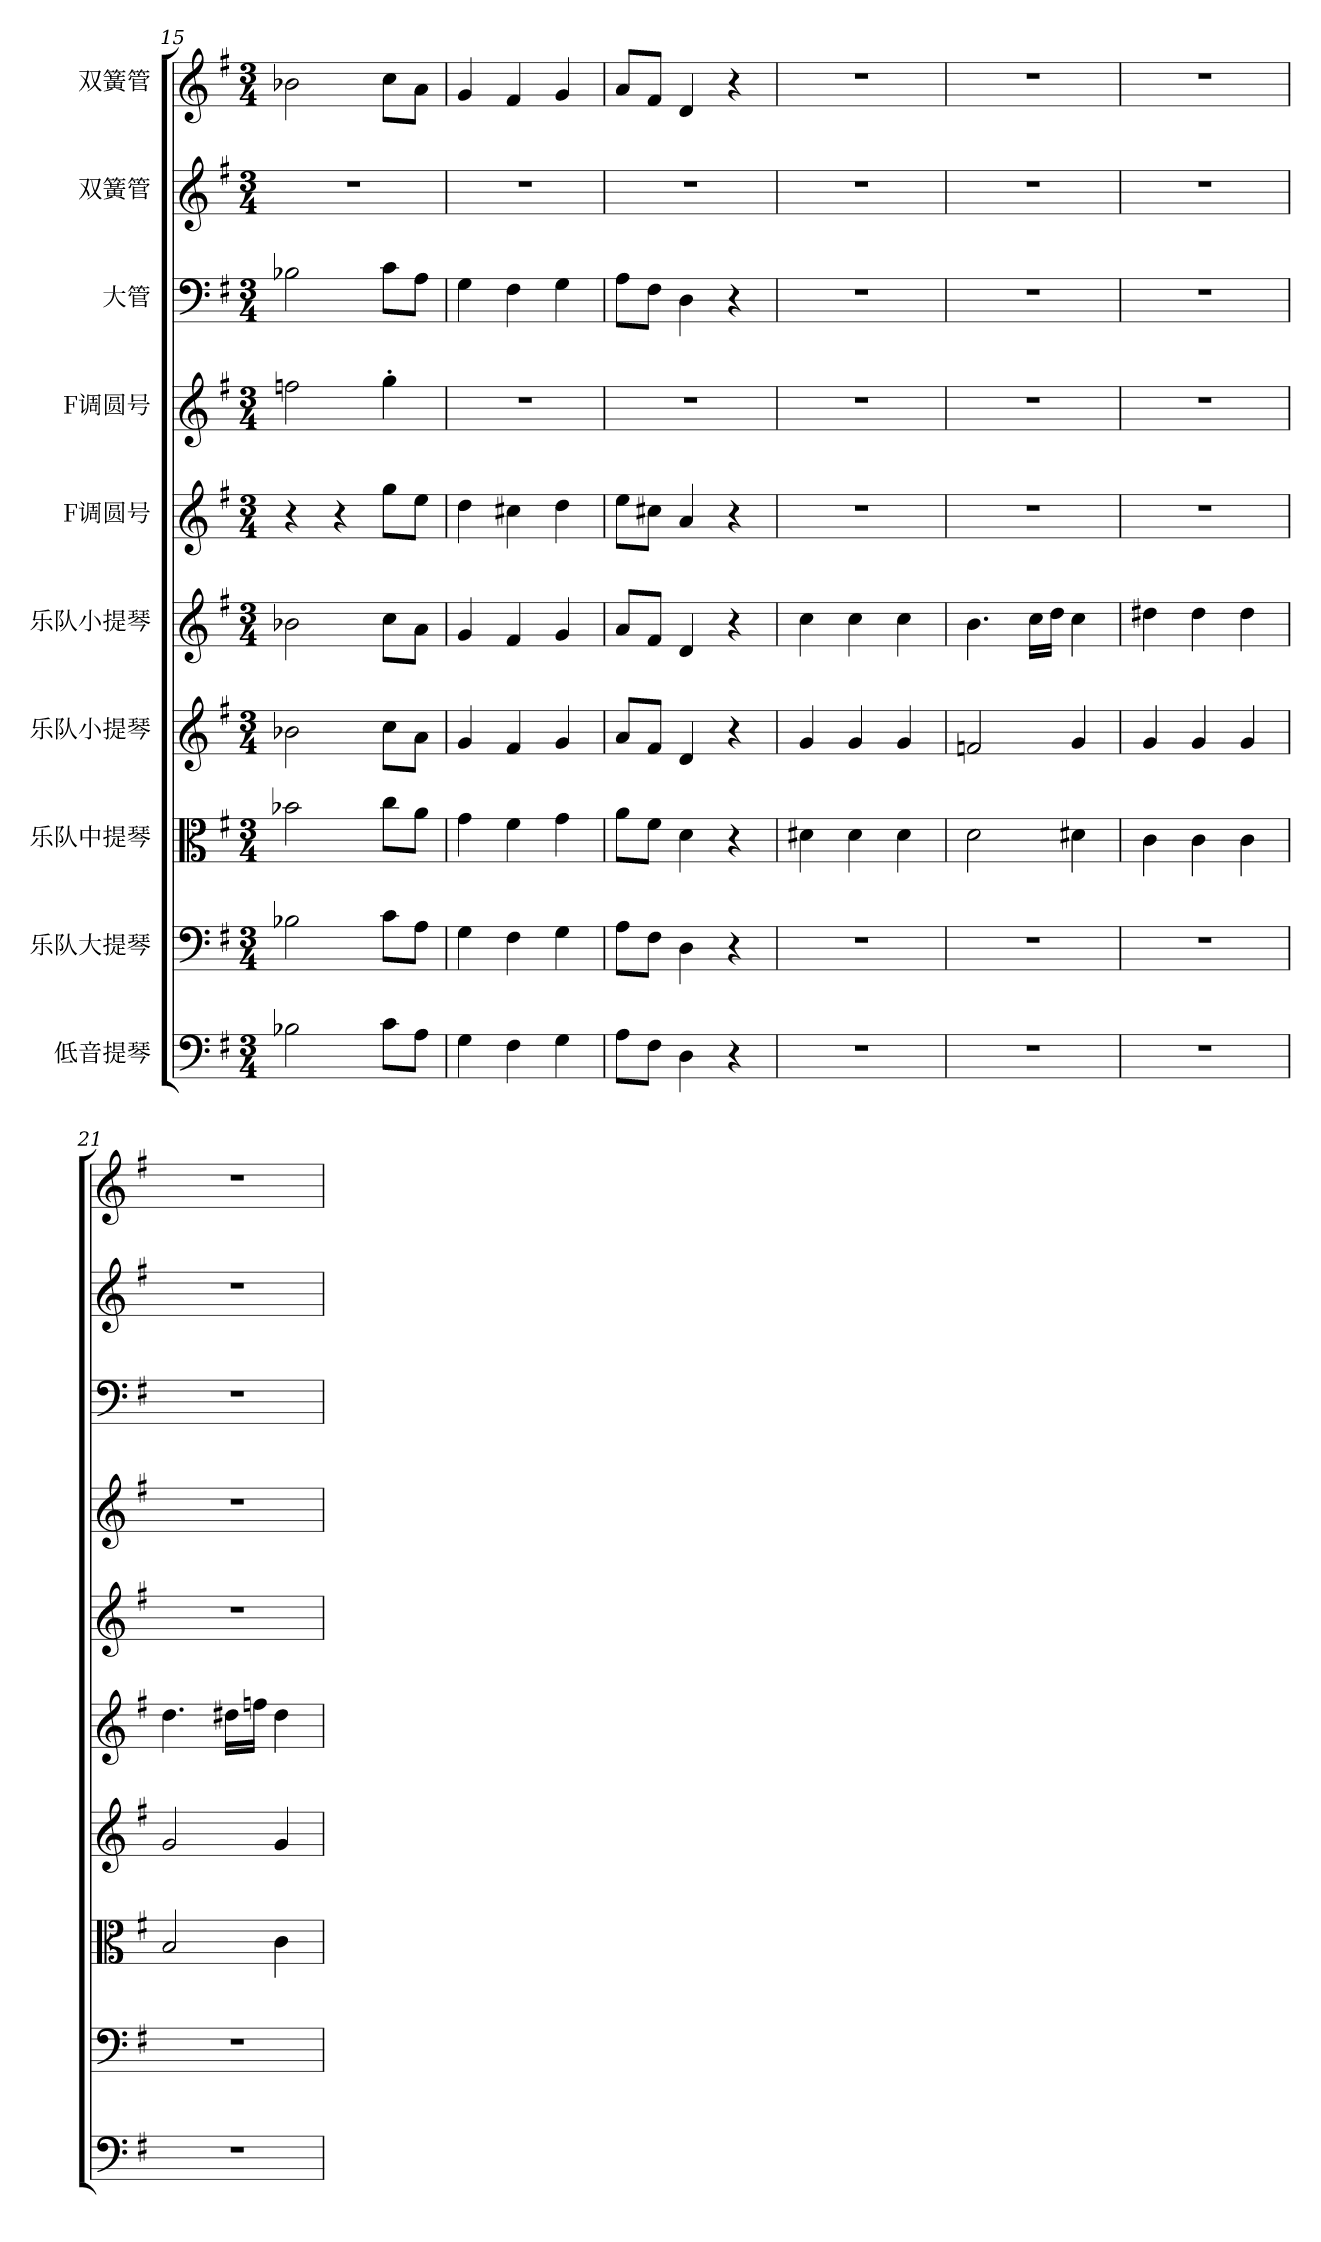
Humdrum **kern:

**kern	**kern	**kern	**kern	**kern	**kern	**kern	**kern	**kern	**kern
*part10	*part9	*part8	*part7	*part6	*part5	*part4	*part3	*part2	*part1
*staff10	*staff9	*staff8	*staff7	*staff6	*staff5	*staff4	*staff3	*staff2	*staff1
*I"低音提琴	*I"乐队大提琴	*I"乐队中提琴	*I"乐队小提琴	*I"乐队小提琴	*I"F调圆号	*I"F调圆号	*I"大管	*I"双簧管	*I"双簧管
!!LO:PB:g=z
*clefF4	*clefF4	*clefC3	*clefG2	*clefG2	*clefG2	*clefG2	*clefF4	*clefG2	*clefG2
*ITrd7c12	*	*	*	*	*ITrd4c7	*ITrd4c7	*	*	*
*k[f#]	*k[f#]	*k[f#]	*k[f#]	*k[f#]	*k[]	*k[]	*k[f#]	*k[f#]	*k[f#]
*M3/4	*M3/4	*M3/4	*M3/4	*M3/4	*M3/4	*M3/4	*M3/4	*M3/4	*M3/4
=15	=15	=15	=15	=15	=15	=15	=15	=15	=15
2BB-X\	2B-X\	2b-X\	2b-X\	2b-X\	4r	2b-X\	2B-X\	2.r	2b-X\
.	.	.	.	.	4r	.	.	.	.
8C\L	8c\L	8cc\L	8cc\L	8cc\L	8cc\L	4cc'\	8c\L	.	8cc\L
8AA\J	8A\J	8a\J	8a\J	8a\J	8a\J	.	8A\J	.	8a\J
=16	=16	=16	=16	=16	=16	=16	=16	=16	=16
4GG\	4G\	4g\	4g/	4g/	4g\	2.r	4G\	2.r	4g/
4FF#\	4F#\	4f#\	4f#/	4f#/	4f#X\	.	4F#\	.	4f#/
4GG\	4G\	4g\	4g/	4g/	4g\	.	4G\	.	4g/
=17	=17	=17	=17	=17	=17	=17	=17	=17	=17
8AA\L	8A\L	8a\L	8a/L	8a/L	8a\L	2.r	8A\L	2.r	8a/L
8FF#\J	8F#\J	8f#\J	8f#/J	8f#/J	8f#X\J	.	8F#\J	.	8f#/J
4DD\	4D\	4d\	4d/	4d/	4d/	.	4D\	.	4d/
4r	4r	4r	4r	4r	4r	.	4r	.	4r
=18	=18	=18	=18	=18	=18	=18	=18	=18	=18
2.r	2.r	4d#X\	4g/	4cc\	2.r	2.r	2.r	2.r	2.r
.	.	4d#\	4g/	4cc\	.	.	.	.	.
.	.	4d#\	4g/	4cc\	.	.	.	.	.
=19	=19	=19	=19	=19	=19	=19	=19	=19	=19
2.r	2.r	2d\	2fn/	4.b\	2.r	2.r	2.r	2.r	2.r
.	.	.	.	16cc\LL	.	.	.	.	.
.	.	.	.	16dd\JJ	.	.	.	.	.
.	.	4d#X\	4g/	4cc\	.	.	.	.	.
=20	=20	=20	=20	=20	=20	=20	=20	=20	=20
2.r	2.r	4c\	4g/	4dd#X\	2.r	2.r	2.r	2.r	2.r
.	.	4c\	4g/	4dd#\	.	.	.	.	.
.	.	4c\	4g/	4dd#\	.	.	.	.	.
=21	=21	=21	=21	=21	=21	=21	=21	=21	=21
2.r	2.r	2B/	2g/	4.dd\	2.r	2.r	2.r	2.r	2.r
.	.	.	.	16dd#X\LL	.	.	.	.	.
.	.	.	.	16ffn\JJ	.	.	.	.	.
.	.	4c\	4g/	4dd#\	.	.	.	.	.
=	=	=	=	=	=	=	=	=	=
*-	*-	*-	*-	*-	*-	*-	*-	*-	*-
